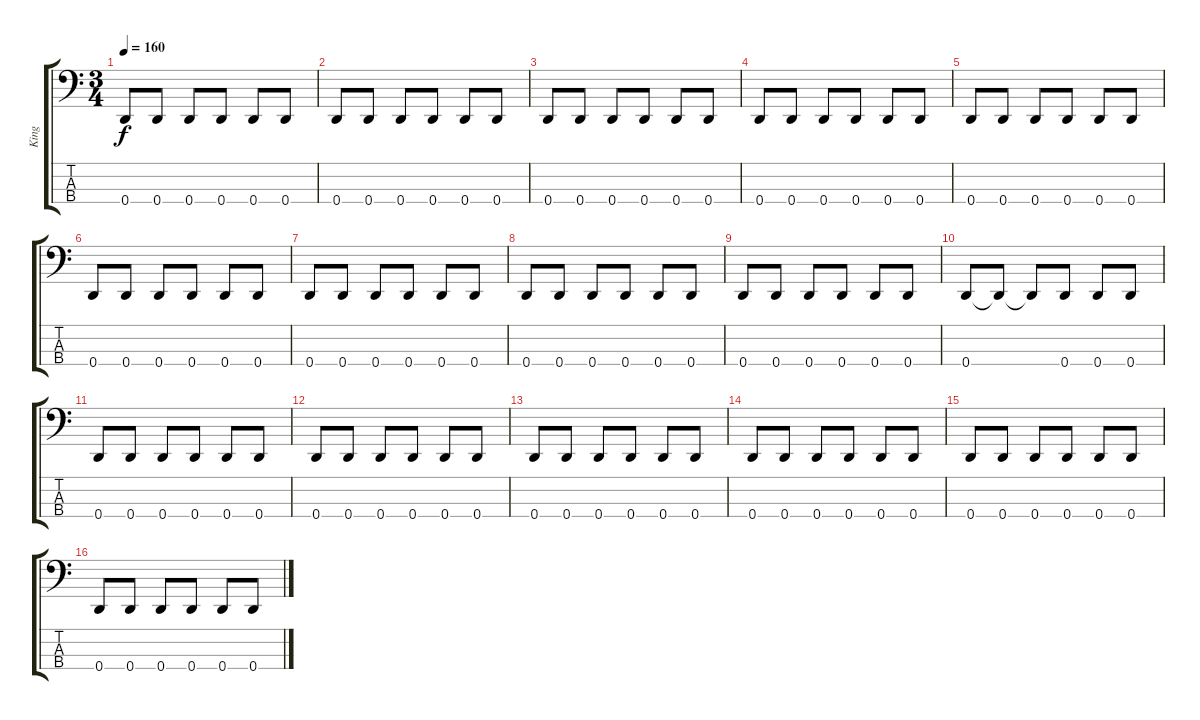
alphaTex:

\track ("King" "King") {instrument electricbassfinger}
\staff {score tabs}
\tuning (F2 C2 G1 D1) {hide}
\ts (3 4)
\tempo 160
\clef f4
\ks c
0.4.8{dy f} 0.4.8 0.4.8 0.4.8 0.4.8 0.4.8 |
0.4.8 0.4.8 0.4.8 0.4.8 0.4.8 0.4.8 |
0.4.8 0.4.8 0.4.8 0.4.8 0.4.8 0.4.8 |
0.4.8 0.4.8 0.4.8 0.4.8 0.4.8 0.4.8 |
0.4.8 0.4.8 0.4.8 0.4.8 0.4.8 0.4.8 |
0.4.8 0.4.8 0.4.8 0.4.8 0.4.8 0.4.8 |
0.4.8 0.4.8 0.4.8 0.4.8 0.4.8 0.4.8 |
0.4.8 0.4.8 0.4.8 0.4.8 0.4.8 0.4.8 |
0.4.8 0.4.8 0.4.8 0.4.8 0.4.8 0.4.8 |
0.4.8 0.4{t}.8 0.4{t}.8 0.4.8 0.4.8 0.4.8 |
0.4.8 0.4.8 0.4.8 0.4.8 0.4.8 0.4.8 |
0.4.8 0.4.8 0.4.8 0.4.8 0.4.8 0.4.8 |
0.4.8 0.4.8 0.4.8 0.4.8 0.4.8 0.4.8 |
0.4.8 0.4.8 0.4.8 0.4.8 0.4.8 0.4.8 |
0.4.8 0.4.8 0.4.8 0.4.8 0.4.8 0.4.8 |
0.4.8 0.4.8 0.4.8 0.4.8 0.4.8 0.4.8
